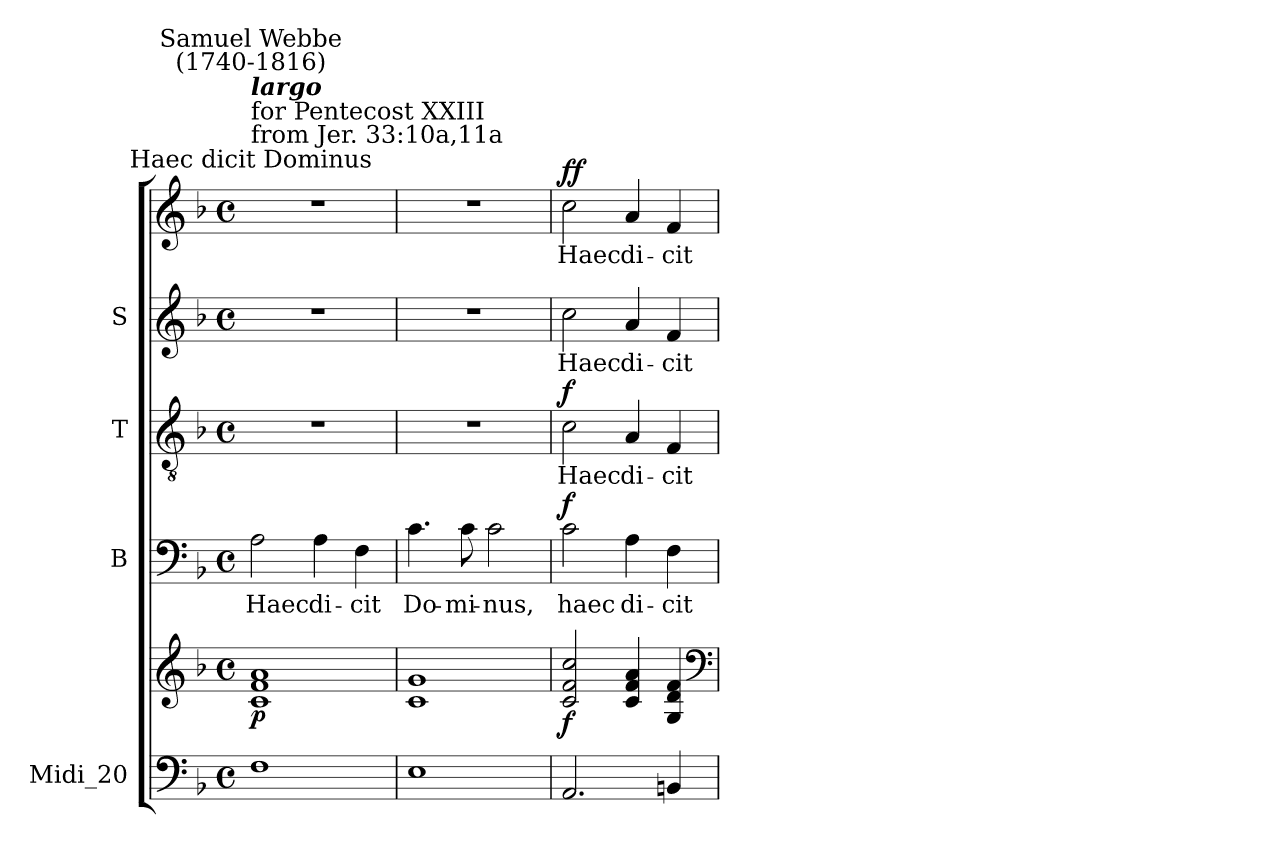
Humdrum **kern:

**kern	**kern	**dynam	**kern	**text	**dynam	**kern	**text	**dynam	**kern	**text	**kern	**text	**dynam
*part4	*part4	*part4	*part3	*part3	*part3	*part2	*part2	*part2	*part1	*part1	*part1	*part1	*part1
*staff6	*staff5	*staff5/6	*staff4	*staff4	*staff4	*staff3	*staff3	*staff3	*staff2	*staff2	*staff1	*staff1	*staff1/2
*I"Midi_20	*	*	*I"B	*	*	*I"T	*	*	*I"S	*	*	*	*
*	*	*	*I'B	*	*	*I'T	*	*	*I'S	*	*	*	*
*clefF4	*clefG2	*	*clefF4	*	*	*clefGv2	*	*	*clefG2	*	*clefG2	*	*
*k[b-]	*k[b-]	*	*k[b-]	*	*	*k[b-]	*	*	*k[b-]	*	*k[b-]	*	*
*F:	*F:	*	*F:	*	*	*F:	*	*	*F:	*	*F:	*	*
*M4/4	*M4/4	*	*M4/4	*	*	*M4/4	*	*	*M4/4	*	*M4/4	*	*
*met(c)	*met(c)	*	*met(c)	*	*	*met(c)	*	*	*met(c)	*	*met(c)	*	*
=1	=1	=1	=1	=1	=1	=1	=1	=1	=1	=1	=1	=1	=1
!	!	!	!	!	!	!	!	!	!	!	!LO:TX:a:cj:t=Haec dicit Dominus	!	!
!	!	!	!	!	!	!	!	!	!	!	!LO:TX:a:t=for Pentecost XXIII\nfrom Jer. 33&colon;10a,11a	!	!
!	!	!	!	!	!	!	!	!	!	!	!LO:TX:a:Bi:t=largo	!	!
!	!	!	!	!	!	!	!	!	!	!	!LO:TX:a:cj:t=Samuel Webbe\n(1740-1816)	!	!
!	!	!LO:DY:b	!	!LO:LY:b	!	!	!	!	!	!	!	!	!
1F	1c 1f 1a	p	2A	Haec	.	1r	.	.	1r	.	1r	.	.
!	!	!	!	!LO:LY:b	!	!	!	!	!	!	!	!	!
.	.	.	4A	di-	.	.	.	.	.	.	.	.	.
!	!	!	!	!LO:LY:b	!	!	!	!	!	!	!	!	!
.	.	.	4F	-cit	.	.	.	.	.	.	.	.	.
=2	=2	=2	=2	=2	=2	=2	=2	=2	=2	=2	=2	=2	=2
!	!	!	!	!LO:LY:b	!	!	!	!	!	!	!	!	!
1E	1c 1g	.	4.c	Do-	.	1r	.	.	1r	.	1r	.	.
!	!	!	!	!LO:LY:b	!	!	!	!	!	!	!	!	!
.	.	.	8c	-mi-	.	.	.	.	.	.	.	.	.
!	!	!	!	!LO:LY:b	!	!	!	!	!	!	!	!	!
.	.	.	2c	-nus,	.	.	.	.	.	.	.	.	.
=3	=3	=3	=3	=3	=3	=3	=3	=3	=3	=3	=3	=3	=3
!	!	!LO:DY:b	!	!LO:LY:b	!LO:DY:b	!	!LO:LY:b	!LO:DY:b	!	!LO:LY:b	!	!LO:LY:b	!LO:DY:b=2
!	!	!	!	!	!	!	!	!	!	!	!	!	!LO:DY:n=1:b
2.AA	2c 2f 2cc	f	2c	haec	f	2c	Haec	f	2cc	Haec	2cc	Haec	f f
!	!	!	!	!LO:LY:b	!	!	!LO:LY:b	!	!	!LO:LY:b	!	!LO:LY:b	!
.	4c 4f 4a	.	4A	di-	.	4A	di-	.	4a	di-	4a	di-	.
!	!	!	!	!LO:LY:b	!	!	!LO:LY:b	!	!	!LO:LY:b	!	!LO:LY:b	!
4BBn	4G 4d 4f	.	4F	-cit	.	4F	-cit	.	4f	-cit	4f	-cit	.
*	*clefF4	*	*	*	*	*	*	*	*	*	*	*	*
=	=	=	=	=	=	=	=	=	=	=	=	=	=
*-	*-	*-	*-	*-	*-	*-	*-	*-	*-	*-	*-	*-	*-
